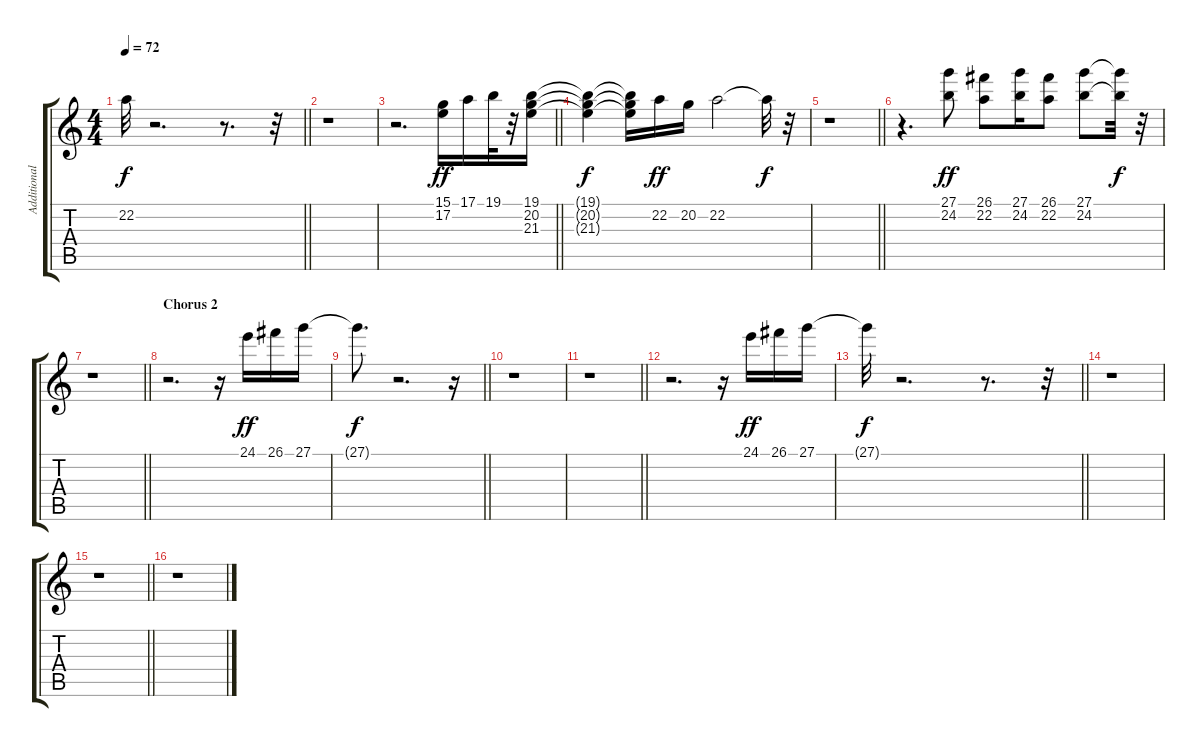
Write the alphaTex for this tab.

\track ("Additional Piano" "Additional") {instrument electricpiano2}
\staff {score tabs}
\tuning (E4 B3 G3 D3 A2 E2) {hide}
\ts (4 4)
\tempo 72
\clef g2
\barLineRight lightlight
\ks c
22.2{t}.32{dy f} r.2{d} r.8{d} r.32 |
r.1 |
\barLineRight lightlight
r.2{d} (15.1 17.2).16{dy ff} 17.1.16 19.1.32 r.32 (19.1 20.2 21.3).16 |
(19.1{t} 20.2{t} 21.3{t}).4{dy f} (19.1{t} 20.2{t} 21.3{t}).16 22.2.16{dy ff} 20.2.16 22.2.2 22.2{t}.32{dy f} r.32 |
\barLineRight lightlight
r.1 |
r.4{d} (27.1 24.2).8{dy ff} (26.1 22.2).8 (27.1 24.2).16 (26.1 22.2).8 (27.1 24.2).8 (27.1{t} 24.2{t}).32{dy f} r.32 |
\barLineRight lightlight
r.1 |
\section ("" "Chorus 2")
r.2{d} r.16 24.1.16{dy ff} 26.1.16 27.1.16 |
\barLineRight lightlight
27.1{t}.8{d dy f} r.2{d} r.16 |
r.1 |
\barLineRight lightlight
r.1 |
r.2{d} r.16 24.1.16{dy ff} 26.1.16 27.1.16 |
\barLineRight lightlight
27.1{t}.32{dy f} r.2{d} r.8{d} r.32 |
r.1 |
\barLineRight lightlight
r.1 |
r.1
